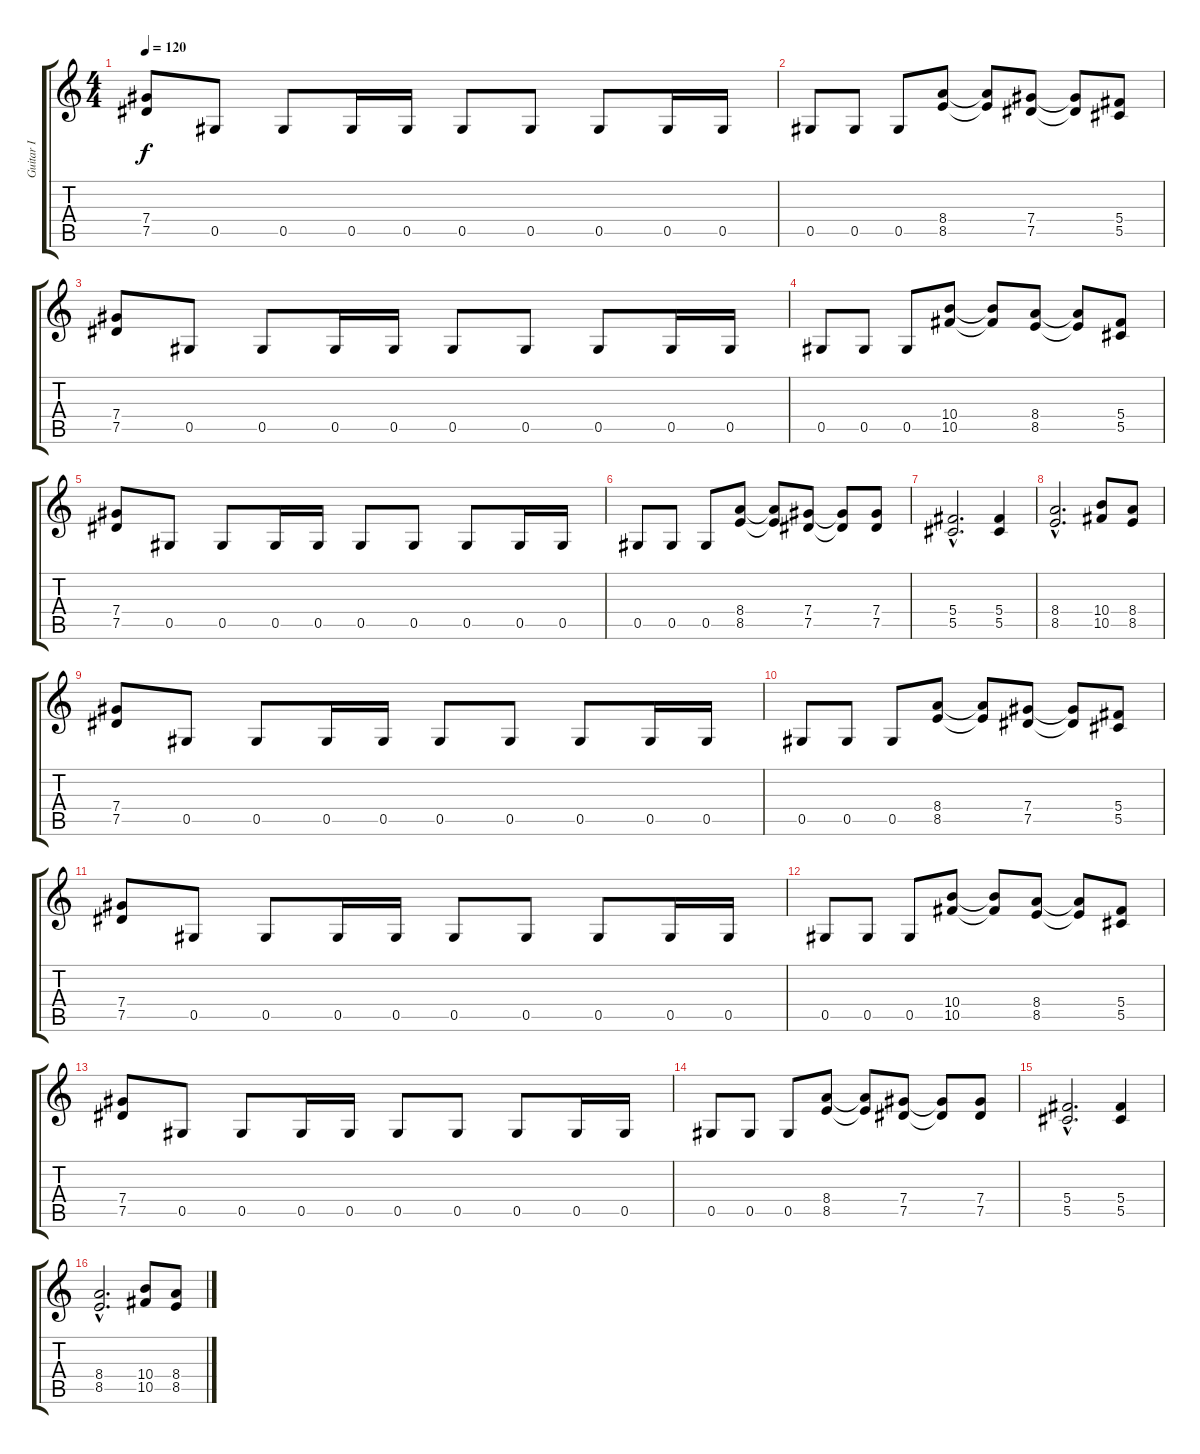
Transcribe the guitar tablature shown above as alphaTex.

\track ("Guitar I" "Guitar I") {instrument distortionguitar}
\staff {score tabs}
\tuning (Eb4 Bb3 Gb3 Db3 Ab2 Eb2) {hide}
\ts (4 4)
\tempo 120
\clef g2
\ks c
(7.4 7.5).8{dy f} 0.5.8 0.5.8 0.5.16 0.5.16 0.5.8 0.5.8 0.5.8 0.5.16 0.5.16 |
0.5.8 0.5.8 0.5.8 (8.4 8.5).8 (8.4{t} 8.5{t}).8 (7.4 7.5).8 (7.4{t} 7.5{t}).8 (5.4 5.5).8 |
(7.4 7.5).8 0.5.8 0.5.8 0.5.16 0.5.16 0.5.8 0.5.8 0.5.8 0.5.16 0.5.16 |
0.5.8 0.5.8 0.5.8 (10.4 10.5).8 (10.4{t} 10.5{t}).8 (8.4 8.5).8 (8.4{t} 8.5{t}).8 (5.4 5.5).8 |
(7.4 7.5).8 0.5.8 0.5.8 0.5.16 0.5.16 0.5.8 0.5.8 0.5.8 0.5.16 0.5.16 |
0.5.8 0.5.8 0.5.8 (8.4 8.5).8 (8.4{t} 8.5{t}).8 (7.4 7.5).8 (7.4{t} 7.5{t}).8 (7.4 7.5).8 |
(5.4{hac} 5.5{hac}).2{d} (5.4 5.5).4 |
(8.4{hac} 8.5{hac}).2{d} (10.4 10.5).8 (8.4 8.5).8 |
(7.4 7.5).8 0.5.8 0.5.8 0.5.16 0.5.16 0.5.8 0.5.8 0.5.8 0.5.16 0.5.16 |
0.5.8 0.5.8 0.5.8 (8.4 8.5).8 (8.4{t} 8.5{t}).8 (7.4 7.5).8 (7.4{t} 7.5{t}).8 (5.4 5.5).8 |
(7.4 7.5).8 0.5.8 0.5.8 0.5.16 0.5.16 0.5.8 0.5.8 0.5.8 0.5.16 0.5.16 |
0.5.8 0.5.8 0.5.8 (10.4 10.5).8 (10.4{t} 10.5{t}).8 (8.4 8.5).8 (8.4{t} 8.5{t}).8 (5.4 5.5).8 |
(7.4 7.5).8 0.5.8 0.5.8 0.5.16 0.5.16 0.5.8 0.5.8 0.5.8 0.5.16 0.5.16 |
0.5.8 0.5.8 0.5.8 (8.4 8.5).8 (8.4{t} 8.5{t}).8 (7.4 7.5).8 (7.4{t} 7.5{t}).8 (7.4 7.5).8 |
(5.4{hac} 5.5{hac}).2{d} (5.4 5.5).4 |
(8.4{hac} 8.5{hac}).2{d} (10.4 10.5).8 (8.4 8.5).8
